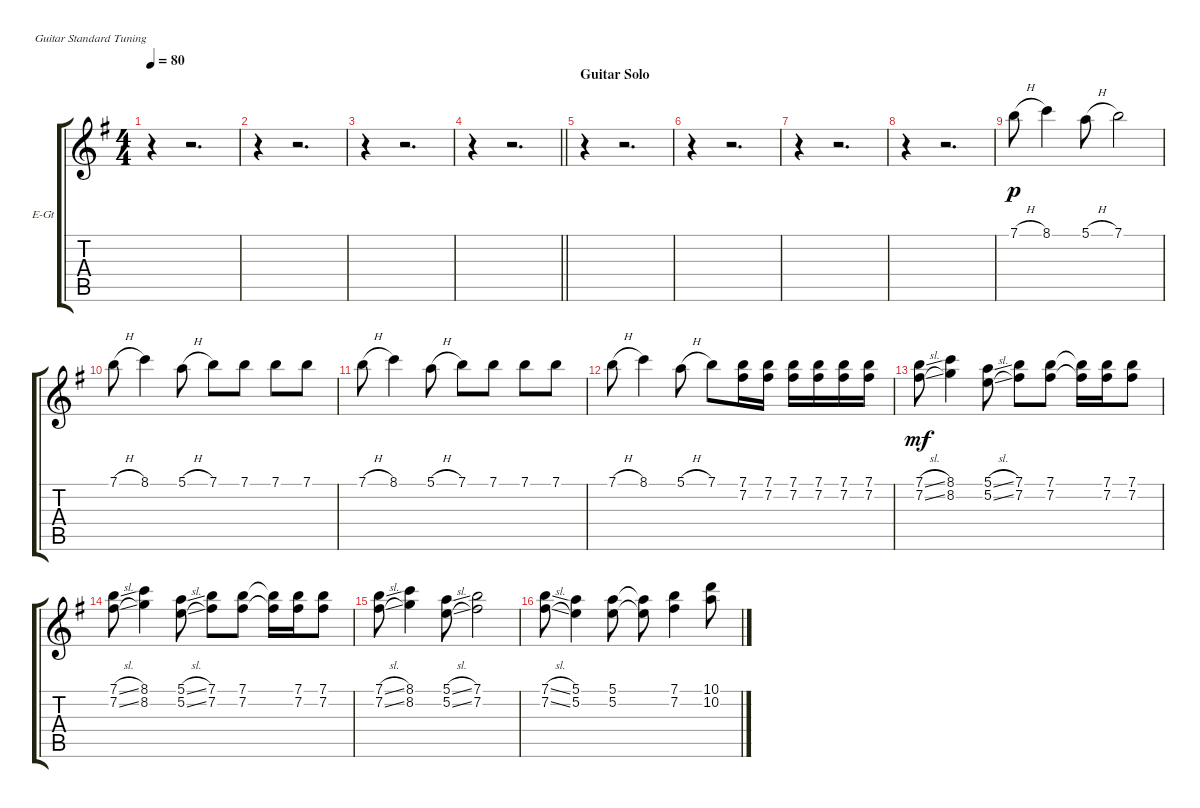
\bracketExtendMode groupsimilarinstruments
\firstSystemTrackNameOrientation horizontal
\otherSystemsTrackNameOrientation horizontal
\track ("Gtr.3 (Solo)" "E-Gt") {instrument distortionguitar}
\staff {score tabs}
\tuning (E4 B3 G3 D3 A2 E2)
\ts (4 4)
\tempo 80
\clef g2
\ks g
r.4{dy p} r.2{d} |
r.4 r.2{d} |
r.4 r.2{d} |
\barLineRight lightlight
r.4 r.2{d} |
\section ("" "Guitar Solo")
r.4 r.2{d} |
r.4 r.2{d} |
r.4 r.2{d} |
r.4 r.2{d} |
7.1{h}.8 8.1.4 5.1{h}.8 7.1.2 |
7.1{h}.8 8.1.4 5.1{h}.8 7.1.8 7.1.8 7.1.8 7.1.8 |
7.1{h}.8 8.1.4 5.1{h}.8 7.1.8 7.1.8 7.1.8 7.1.8 |
7.1{h}.8 8.1.4 5.1{h}.8 7.1.8 (7.1 7.2).16 (7.1 7.2).16 (7.1 7.2).16 (7.1 7.2).16 (7.1 7.2).16 (7.1 7.2).16 |
(7.1{sl} 7.2{sl}).8{dy mf} (8.1 8.2).4 (5.1{sl} 5.2{sl}).8 (7.1 7.2).8 (7.1 7.2).8 (7.1{t} 7.2{t}).16 (7.1 7.2).16 (7.1 7.2).8 |
(7.1{sl} 7.2{sl}).8 (8.1 8.2).4 (5.1{sl} 5.2{sl}).8 (7.1 7.2).8 (7.1 7.2).8 (7.1{t} 7.2{t}).16 (7.1 7.2).16 (7.1 7.2).8 |
(7.1{sl} 7.2{sl}).8 (8.1 8.2).4 (5.1{sl} 5.2{sl}).8 (7.1 7.2).2 |
(7.1{sl} 7.2{sl}).8 (5.1 5.2).4 (5.1 5.2).8 (5.1{t} 5.2{t}).8 (7.1 7.2).4 (10.1 10.2).8
